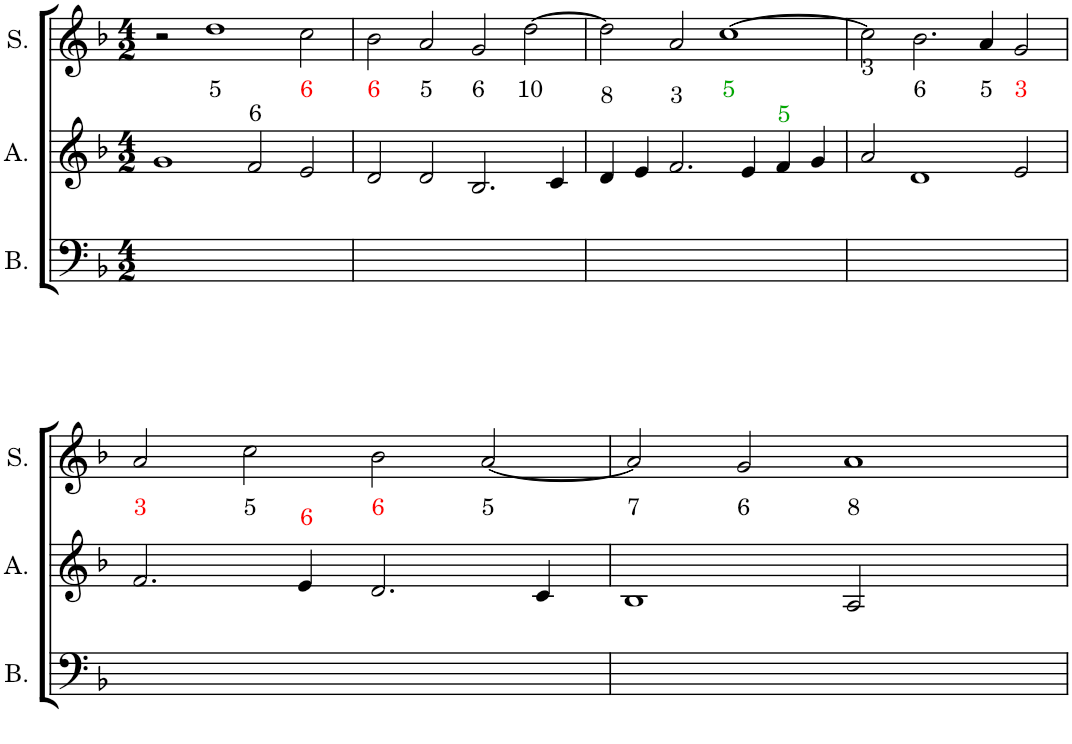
**kern	**kern	**text	**kern	**text
*part3	*part2	*part2	*part1	*part1
*staff3	*staff2	*staff2	*staff1	*staff1
*I"B.	*I"A.	*	*I"S.	*
*I'B.	*I'A.	*	*I'S.	*
*clefF4	*clefG2	*	*clefG2	*
*k[b-]	*k[b-]	*	*k[b-]	*
*F:	*F:	*	*F:	*
*M4/2	*M4/2	*	*M4/2	*
=1	=1	=1	=1	=1
0ryy	1g	.	2r	.
!	!	!	!	!LO:LY:b
.	.	.	1dd	5
!	!	!LO:LY:a	!	!
.	2f/	6	.	.
!	!	!	!	!LO:LY:b:color=#FF0000
.	2e/	.	2cc\	6
=2	=2	=2	=2	=2
!	!	!	!	!LO:LY:b:color=#FF0000
0ryy	2d/	.	2b-\	6
!	!	!	!	!LO:LY:b
.	2d/	.	2a/	5
!	!	!	!	!LO:LY:b
.	2.B-/	.	2g/	6
!	!	!	!	!LO:LY:b
.	.	.	[>2dd\	10
.	4c/	.	.	.
=3	=3	=3	=3	=3
!	!	!LO:LY:a	!	!
0ryy	4d/	8	2dd\]	.
.	4e/	.	.	.
!	!	!LO:LY:a	!	!
.	2.f/	3	2a/	.
!	!	!	!	!LO:LY:b:color=#00AA00
.	.	.	[>1cc	5
.	4e/	.	.	.
!	!	!LO:LY:a:color=#00AA00	!	!
.	4f/	5	.	.
.	4g/	.	.	.
=4	=4	=4	=4	=4
!	!	!	!	!LO:LY:b
0ryy	2a/	.	2cc\]	3
!	!	!	!	!LO:LY:b
.	1d	.	2.b-\	6
!	!	!	!	!LO:LY:b
.	.	.	4a/	5
!	!	!	!	!LO:LY:b:color=#FF0000
.	2e/	.	2g/	3
!!LO:LB:g=z
=5	=5	=5	=5	=5
!	!	!	!	!LO:LY:b:color=#FF0000
0ryy	2.f/	.	2a/	3
!	!	!	!	!LO:LY:b
.	.	.	2cc\	5
!	!	!LO:LY:a:color=#FF0000	!	!
.	4e/	6	.	.
!	!	!	!	!LO:LY:b:color=#FF0000
.	2.d/	.	2b-\	6
!	!	!	!	!LO:LY:b
.	.	.	[<2a/	5
.	4c/	.	.	.
=6	=6	=6	=6	=6
!	!	!	!	!LO:LY:b
0ryy	1B-	.	2a/]	7
!	!	!	!	!LO:LY:b
.	.	.	2g/	6
!	!	!	!	!LO:LY:b
.	2A/	.	1a	8
.	2ryy	.	.	.
=	=	=	=	=
*-	*-	*-	*-	*-
